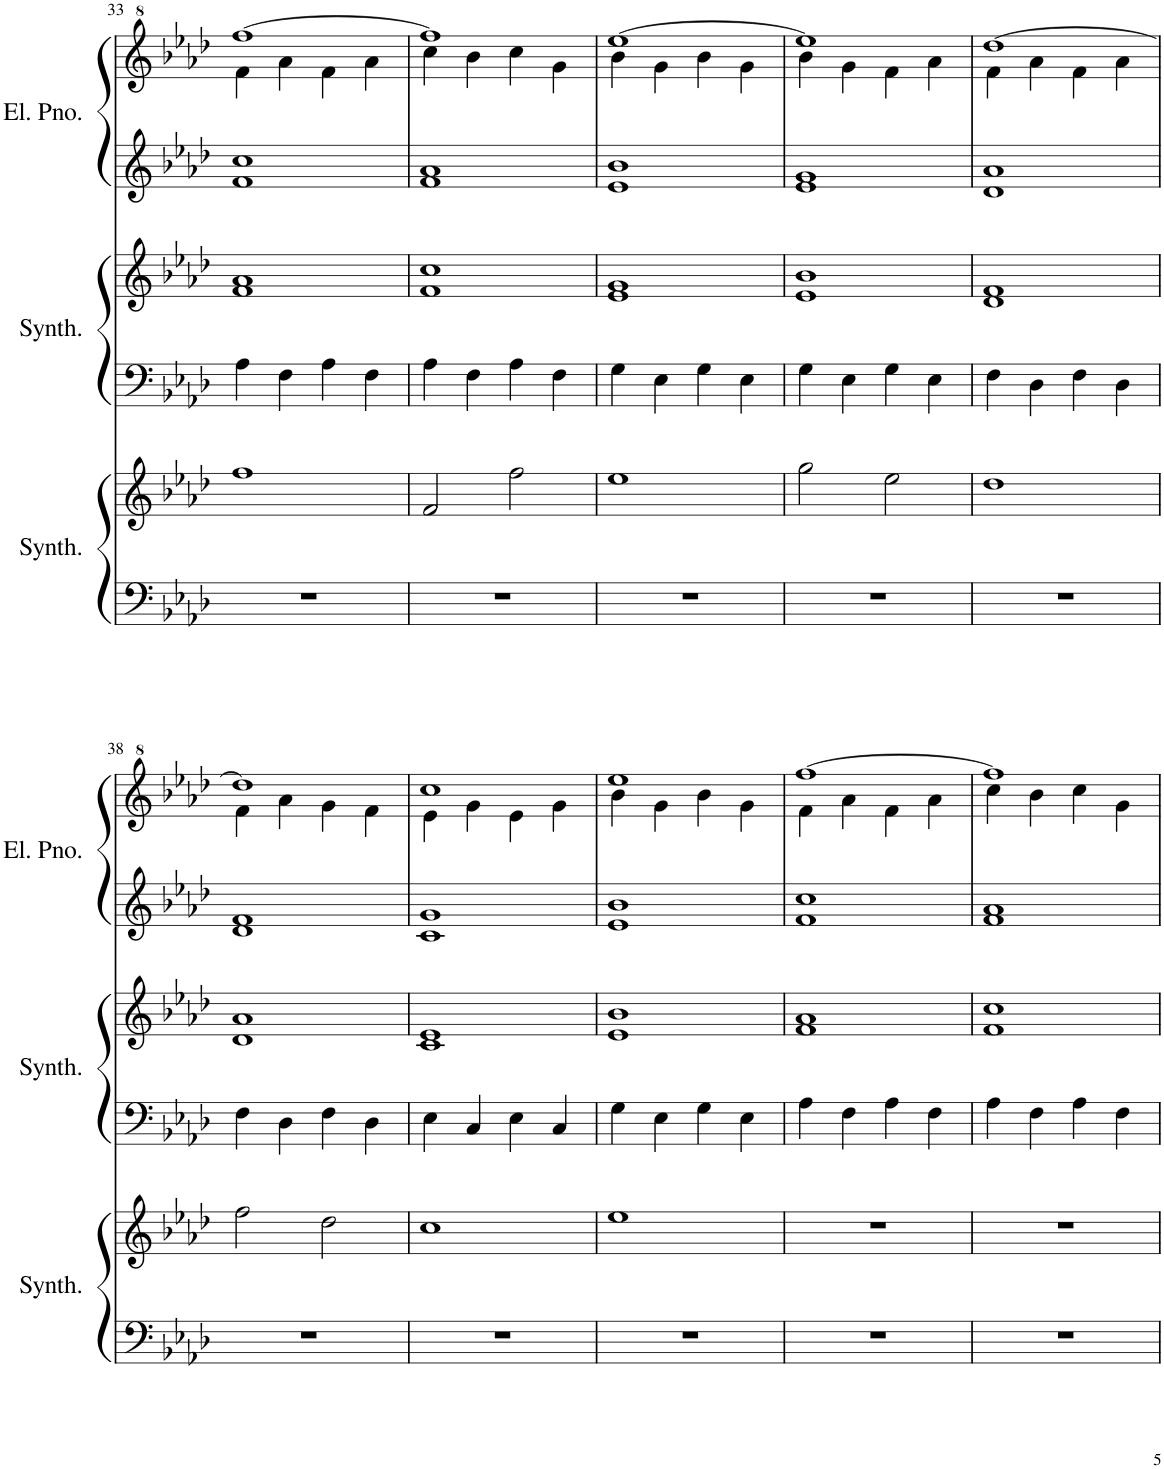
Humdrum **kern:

**kern	**kern	**kern	**kern	**kern	**kern
*part3	*part3	*part2	*part2	*part1	*part1
*staff6	*staff5	*staff4	*staff3	*staff2	*staff1
*I"Bowed Synthesizer	*	*I"Warm Synthesizer	*	*I"Electric Piano	*
*I'Synth.	*	*I'Synth.	*	*I'El. Pno.	*
!!LO:PB:g=z
*clefF4	*clefG2	*clefF4	*clefG2	*clefG2	*clefG^2
*k[b-e-a-d-]	*k[b-e-a-d-]	*k[b-e-a-d-]	*k[b-e-a-d-]	*k[b-e-a-d-]	*k[b-e-a-d-]
*M4/4	*M4/4	*M4/4	*M4/4	*M4/4	*M4/4
=33	=33	=33	=33	=33	=33
*	*	*	*	*	*^
1r	1ff	4A-\	1f 1a-	1f 1cc	[1fff	4ff\
.	.	4F\	.	.	.	4aa-\
.	.	4A-\	.	.	.	4ff\
.	.	4F\	.	.	.	4aa-\
=34	=34	=34	=34	=34	=34	=34
1r	2f/	4A-\	1f 1cc	1f 1a-	1fff]	4ccc\
.	.	4F\	.	.	.	4bb-\
.	2ff\	4A-\	.	.	.	4ccc\
.	.	4F\	.	.	.	4gg\
=35	=35	=35	=35	=35	=35	=35
1r	1ee-	4G\	1e- 1g	1e- 1b-	[1eee-	4bb-\
.	.	4E-\	.	.	.	4gg\
.	.	4G\	.	.	.	4bb-\
.	.	4E-\	.	.	.	4gg\
=36	=36	=36	=36	=36	=36	=36
1r	2gg\	4G\	1e- 1b-	1e- 1g	1eee-]	4bb-\
.	.	4E-\	.	.	.	4gg\
.	2ee-\	4G\	.	.	.	4ff\
.	.	4E-\	.	.	.	4aa-\
=37	=37	=37	=37	=37	=37	=37
1r	1dd-	4F\	1d- 1f	1d- 1a-	[1ddd-	4ff\
.	.	4D-\	.	.	.	4aa-\
.	.	4F\	.	.	.	4ff\
.	.	4D-\	.	.	.	4aa-\
!!LO:LB:g=z	!!
=38	=38	=38	=38	=38	=38	=38
1r	2ff\	4F\	1d- 1a-	1d- 1f	1ddd-]	4ff\
.	.	4D-\	.	.	.	4aa-\
.	2dd-\	4F\	.	.	.	4gg\
.	.	4D-\	.	.	.	4ff\
=39	=39	=39	=39	=39	=39	=39
1r	1cc	4E-\	1c 1e-	1c 1g	1ccc	4ee-\
.	.	4C/	.	.	.	4gg\
.	.	4E-\	.	.	.	4ee-\
.	.	4C/	.	.	.	4gg\
=40	=40	=40	=40	=40	=40	=40
1r	1ee-	4G\	1e- 1b-	1e- 1b-	1eee-	4bb-\
.	.	4E-\	.	.	.	4gg\
.	.	4G\	.	.	.	4bb-\
.	.	4E-\	.	.	.	4gg\
=41	=41	=41	=41	=41	=41	=41
1r	1r	4A-\	1f 1a-	1f 1cc	[1fff	4ff\
.	.	4F\	.	.	.	4aa-\
.	.	4A-\	.	.	.	4ff\
.	.	4F\	.	.	.	4aa-\
=42	=42	=42	=42	=42	=42	=42
1r	1r	4A-\	1f 1cc	1f 1a-	1fff]	4ccc\
.	.	4F\	.	.	.	4bb-\
.	.	4A-\	.	.	.	4ccc\
.	.	4F\	.	.	.	4gg\
*	*	*	*	*	*v	*v
=	=	=	=	=	=
*-	*-	*-	*-	*-	*-
